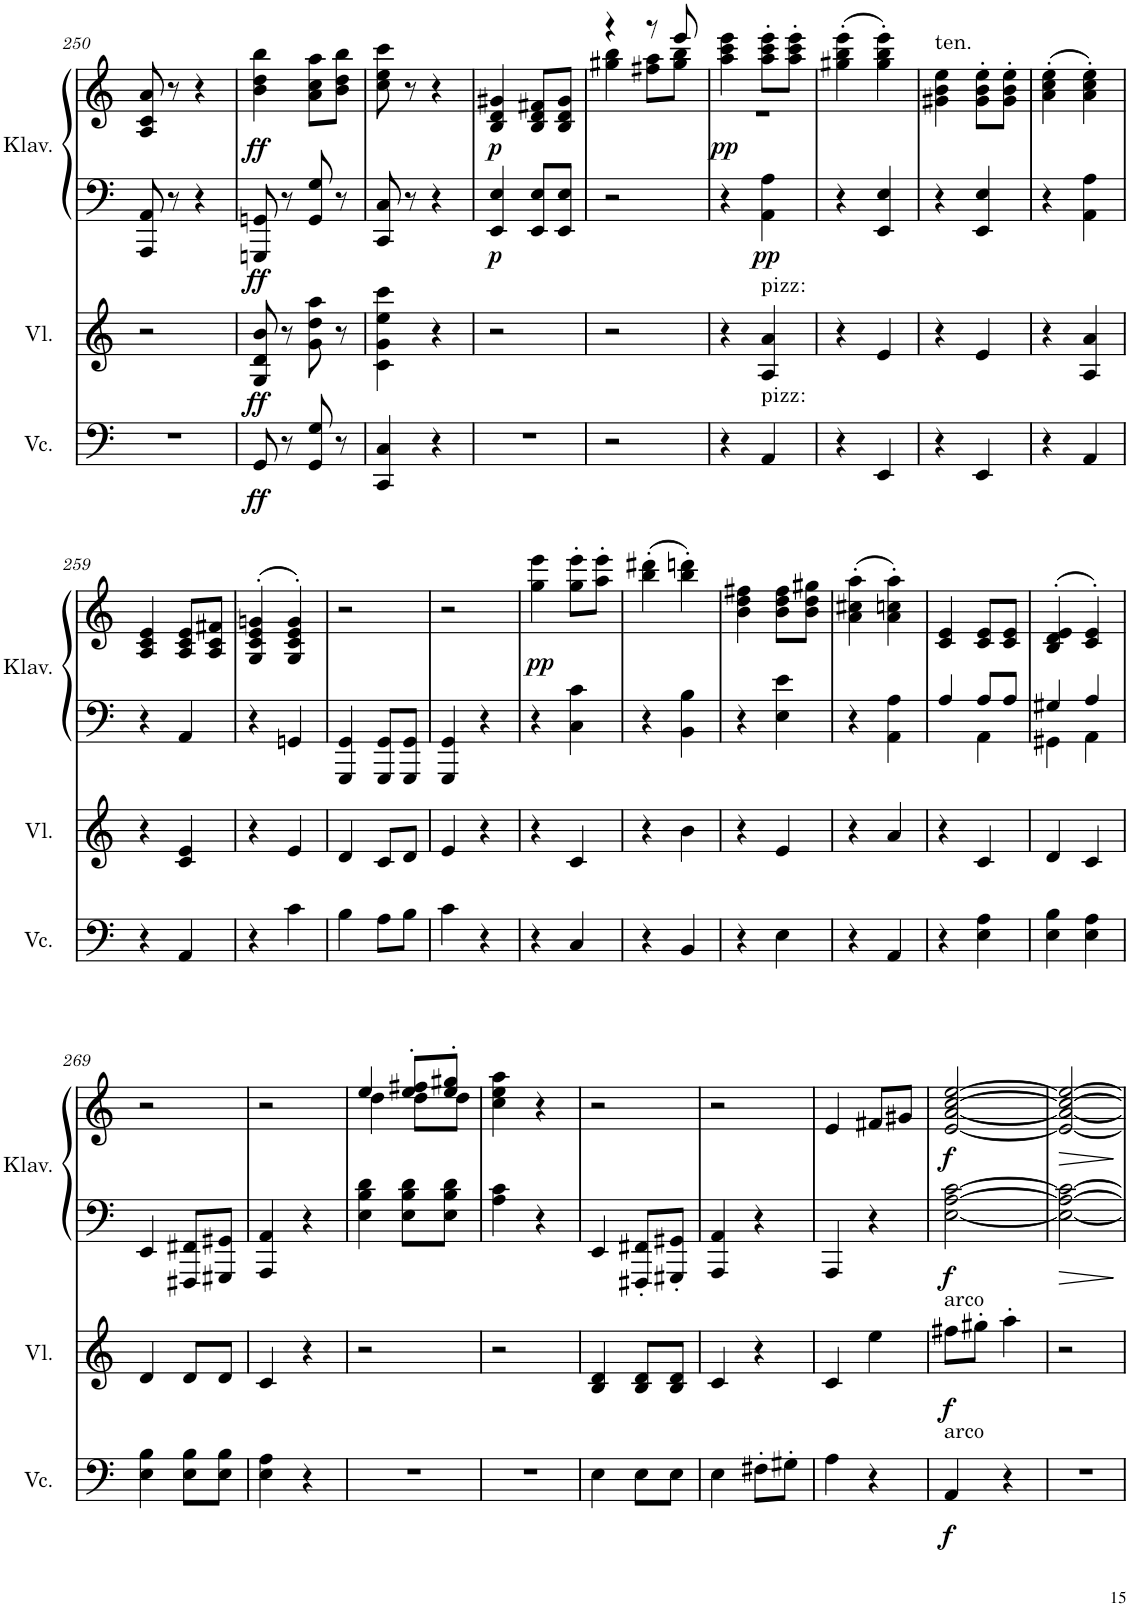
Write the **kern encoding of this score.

**kern	**dynam	**kern	**dynam	**kern	**kern	**dynam
*part3	*part3	*part2	*part2	*part1	*part1	*part1
*staff4	*staff4	*staff3	*staff3	*staff2	*staff1	*staff1/2
*I"Violoncello	*	*I"Violine	*	*I"Klavier	*	*
*I'Vc.	*	*I'Vl.	*	*I'Klav.	*	*
!!LO:PB:g=z
*clefC4	*	*clefG2	*	*clefF4	*clefG2	*
*k[]	*	*k[]	*	*k[]	*k[]	*
*M2/4	*	*M2/4	*	*M2/4	*M2/4	*
=250	=250	=250	=250	=250	=250	=250
2r	.	2r	.	8AAA/ 8AA/	8A/ 8c/ 8a/	.
.	.	.	.	8r	8r	.
.	.	.	.	4r	4r	.
=251	=251	=251	=251	=251	=251	=251
!	!LO:DY:b	!	!LO:DY:b	!	!	!LO:DY:b=2
!	!	!	!	!	!	!LO:DY:n=1:b
8GG/	ff	8G/ 8d/ 8b/	ff	8GGGn/ 8GGn/	4b\ 4dd\ 4bb\	ff ff
8r	.	8r	.	8r	.	.
8GG/ 8G/	.	8g\ 8dd\ 8aa\	.	8GG/ 8G/	8a\ 8cc\ 8aa\L	.
8r	.	8r	.	8r	8b\ 8dd\ 8bb\J	.
=252	=252	=252	=252	=252	=252	=252
4CC/ 4C/	.	4c\ 4g\ 4ee\ 4ccc\	.	8CC/ 8C/	8cc\ 8ee\ 8ccc\	.
.	.	.	.	8r	8r	.
4r	.	4r	.	4r	4r	.
=253	=253	=253	=253	=253	=253	=253
!	!	!	!	!	!	!LO:DY:b=2
!	!	!	!	!	!	!LO:DY:n=1:b
2r	.	2r	.	4EE/ 4E/	4B/ 4d/ 4g#X/	p p
.	.	.	.	8EE/ 8E/L	8B/ 8d/ 8f#X/L	.
.	.	.	.	8EE/ 8E/J	8B/ 8d/ 8g#/J	.
=254	=254	=254	=254	=254	=254	=254
*	*	*	*	*	*^	*
2r	.	2r	.	2r	4r	4gg#X\ 4bb\	.
.	.	.	.	.	8r	8ff#X\ 8aa\L	.
.	.	.	.	.	8eee/	8gg#\ 8bb\J	.
=255	=255	=255	=255	=255	=255	=255	=255
!	!	!	!	!	!	!	!LO:DY:b
4r	.	4r	.	4r	4aa\ 4ccc\ 4eee\	2r	pp
!	!	!LO:TX:a:t=pizz&colon;	!	!	!	!	!
!LO:TX:a:t=pizz&colon;	!	!	!	!	!	!	!
!	!	!	!	!	!	!	!LO:DY:b=2
4AA/	.	4A/ 4a/	.	4AA\ 4A\	8aa\'> 8ccc\'> 8eee\'>L	.	pp
.	.	.	.	.	8aa\'> 8ccc\'> 8eee\'>J	.	.
*	*	*	*	*	*v	*v	*
=256	=256	=256	=256	=256	=256	=256
4r	.	4r	.	4r	(4gg#X\' 4bb\' 4eee\'	.
4EE/	.	4e/	.	4EE/ 4E/	4gg#\' 4bb\' 4eee\')	.
=257	=257	=257	=257	=257	=257	=257
!	!	!	!	!	!LO:TX:a:t=ten.	!
4r	.	4r	.	4r	4g#X\ 4b\ 4ee\	.
4EE/	.	4e/	.	4EE/ 4E/	8g#\' 8b\' 8ee\'L	.
.	.	.	.	.	8g#\' 8b\' 8ee\'J	.
=258	=258	=258	=258	=258	=258	=258
4r	.	4r	.	4r	(4a\' 4cc\' 4ee\'	.
4AA/	.	4A/ 4a/	.	4AA\ 4A\	4a\' 4cc\' 4ee\')	.
!!LO:LB:g=z
=259	=259	=259	=259	=259	=259	=259
4r	.	4r	.	4r	4A/ 4c/ 4e/	.
4AA/	.	4c/ 4e/	.	4AA/	8A/ 8c/ 8e/L	.
.	.	.	.	.	8A/ 8c/ 8f#X/J	.
=260	=260	=260	=260	=260	=260	=260
4r	.	4r	.	4r	(>4G/'> 4c/'> 4e/'> 4gn/'>	.
4c\	.	4e/	.	4GGn/	4G/'> 4c/'> 4e/'> 4g/'>)	.
=261	=261	=261	=261	=261	=261	=261
4B\	.	4d/	.	4GGG/ 4GG/	2r	.
8A\L	.	8c/L	.	8GGG/ 8GG/L	.	.
8B\J	.	8d/J	.	8GGG/ 8GG/J	.	.
=262	=262	=262	=262	=262	=262	=262
4c\	.	4e/	.	4GGG/ 4GG/	2r	.
4r	.	4r	.	4r	.	.
=263	=263	=263	=263	=263	=263	=263
!	!	!	!	!	!	!LO:DY:b
4r	.	4r	.	4r	4gg\ 4eee\	pp
4C/	.	4c/	.	4C\ 4c\	8gg\' 8eee\'L	.
.	.	.	.	.	8aa\' 8eee\'J	.
=264	=264	=264	=264	=264	=264	=264
4r	.	4r	.	4r	(4bb\' 4ddd#X\'	.
4BB/	.	4b\	.	4BB\ 4B\	4bb\' 4dddn\')	.
=265	=265	=265	=265	=265	=265	=265
4r	.	4r	.	4r	4b\ 4dd\ 4ff#X\	.
4E\	.	4e/	.	4E\ 4e\	8b\ 8dd\ 8ff#\L	.
.	.	.	.	.	8b\ 8dd\ 8gg#X\J	.
=266	=266	=266	=266	=266	=266	=266
4r	.	4r	.	4r	(4a\' 4cc#X\' 4aa\'	.
4AA/	.	4a/	.	4AA\ 4A\	4a\' 4ccn\' 4aa\')	.
=267	=267	=267	=267	=267	=267	=267
*	*	*	*	*^	*	*
4r	.	4r	.	4A/	4ryy	4c/ 4e/	.
4E\ 4A\	.	4c/	.	8A/L	4AA\	8c/ 8e/L	.
.	.	.	.	8A/J	.	8c/ 8e/J	.
=268	=268	=268	=268	=268	=268	=268	=268
4E\ 4B\	.	4d/	.	4G#X/	4GG#X\	(>4B/'> 4d/'> 4e/'>	.
4E\ 4A\	.	4c/	.	4A/	4AA\	4c/'> 4e/'>)	.
*	*	*	*	*v	*v	*	*
!!LO:LB:g=z
=269	=269	=269	=269	=269	=269	=269
4E\ 4B\	.	4d/	.	4EE/	2r	.
8E\ 8B\L	.	8d/L	.	8FFF#X/ 8FF#X/L	.	.
8E\ 8B\J	.	8d/J	.	8GGG#X/ 8GG#X/J	.	.
=270	=270	=270	=270	=270	=270	=270
4E\ 4A\	.	4c/	.	4AAA/ 4AA/	2r	.
4r	.	4r	.	4r	.	.
=271	=271	=271	=271	=271	=271	=271
*	*	*	*	*	*^	*
2r	.	2r	.	4E\ 4B\ 4d\	4ee/	4dd\	.
.	.	.	.	8E\ 8B\ 8d\L	8ee/' 8ff#X/'L	8dd\L	.
.	.	.	.	8E\ 8B\ 8d\J	8ee/' 8gg#X/'J	8dd\J	.
*	*	*	*	*	*v	*v	*
=272	=272	=272	=272	=272	=272	=272
2r	.	2r	.	4A\ 4c\	4cc\ 4ee\ 4aa\	.
.	.	.	.	4r	4r	.
=273	=273	=273	=273	=273	=273	=273
4E\	.	4B/ 4d/	.	4EE/	2r	.
8E\L	.	8B/ 8d/L	.	8FFF#X/' 8FF#X/'L	.	.
8E\J	.	8B/ 8d/J	.	8GGG#X/' 8GG#X/'J	.	.
=274	=274	=274	=274	=274	=274	=274
4E\	.	4c/	.	4AAA/ 4AA/	2r	.
8F#X'\L	.	4r	.	4r	.	.
8G#X'\J	.	.	.	.	.	.
=275	=275	=275	=275	=275	=275	=275
4A\	.	4c/	.	4AAA/	4e/	.
4r	.	4ee\	.	4r	8f#X/L	.
.	.	.	.	.	8g#X/J	.
=276	=276	=276	=276	=276	=276	=276
!	!	!LO:TX:a:t=arco	!	!	!	!
!LO:TX:a:t=arco	!	!	!	!	!	!
!	!LO:DY:b	!	!LO:DY:b	!	!	!LO:DY:b=2
!	!	!	!	!	!	!LO:DY:n=1:b
4AA/	f	8ff#X\L	f	[2E\ [>2A\ [2c\	[2e/ [2a/ [>2cc/ [2ee/	f f
.	.	8gg#X'\J	.	.	.	.
4r	.	4aa'\	.	.	.	.
=277	=277	=277	=277	=277	=277	=277
!	!	!	!	!	!	!LO:HP:b
2r	.	2r	.	2E\_ 2A\_ 2c\_	2e/_ 2a/_ 2cc/_ 2ee/_	>
.	.	.	.	.	.	]
=	=	=	=	=	=	=
*-	*-	*-	*-	*-	*-	*-
